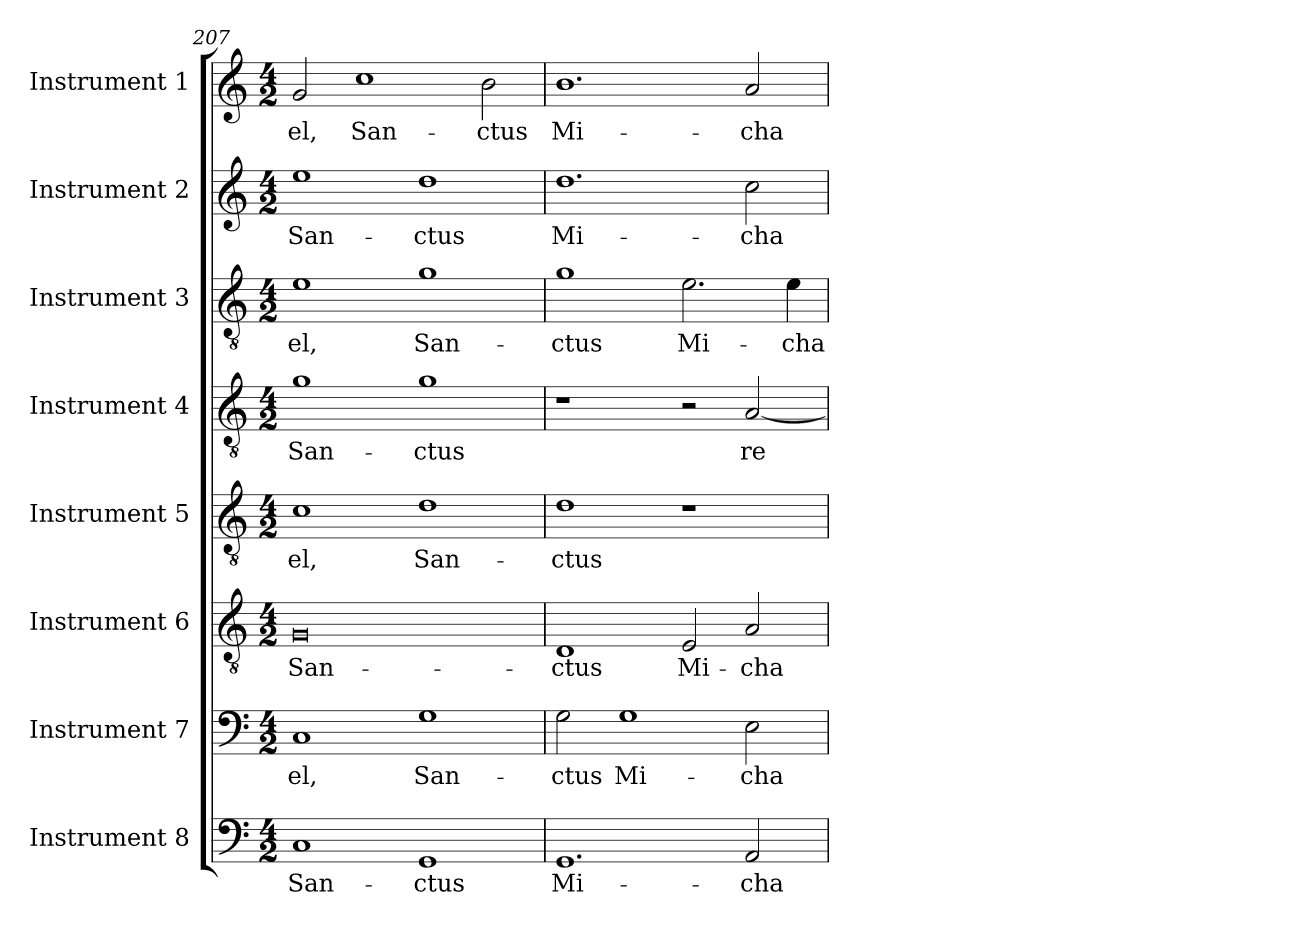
**kern	**text	**kern	**text	**kern	**text	**kern	**text	**kern	**text	**kern	**text	**kern	**text	**kern	**text
*part8	*part8	*part7	*part7	*part6	*part6	*part5	*part5	*part4	*part4	*part3	*part3	*part2	*part2	*part1	*part1
*staff8	*staff8	*staff7	*staff7	*staff6	*staff6	*staff5	*staff5	*staff4	*staff4	*staff3	*staff3	*staff2	*staff2	*staff1	*staff1
*I"Instrument 8	*	*I"Instrument 7	*	*I"Instrument 6	*	*I"Instrument 5	*	*I"Instrument 4	*	*I"Instrument 3	*	*I"Instrument 2	*	*I"Instrument 1	*
*clefF4	*	*clefF4	*	*clefGv2	*	*clefGv2	*	*clefGv2	*	*clefGv2	*	*clefG2	*	*clefG2	*
*k[]	*	*k[]	*	*k[]	*	*k[]	*	*k[]	*	*k[]	*	*k[]	*	*k[]	*
*C:	*	*C:	*	*C:	*	*C:	*	*C:	*	*C:	*	*C:	*	*C:	*
*M4/2	*	*M4/2	*	*M4/2	*	*M4/2	*	*M4/2	*	*M4/2	*	*M4/2	*	*M4/2	*
=207	=207	=207	=207	=207	=207	=207	=207	=207	=207	=207	=207	=207	=207	=207	=207
!	!LO:LY:b:cj	!	!LO:LY:b:cj	!	!LO:LY:b:cj	!	!LO:LY:b:cj	!	!LO:LY:b:cj	!	!LO:LY:b:cj	!	!LO:LY:b:cj	!	!LO:LY:b:cj
1C	San-	1C	-el,	0G	San-	1c	-el,	1g	San-	1e	-el,	1ee	San-	2g/	-el,
!	!	!	!	!	!	!	!	!	!	!	!	!	!	!	!LO:LY:b:cj
.	.	.	.	.	.	.	.	.	.	.	.	.	.	1cc	San-
!	!LO:LY:b:cj	!	!LO:LY:b:cj	!	!	!	!LO:LY:b:cj	!	!LO:LY:b:cj	!	!LO:LY:b:cj	!	!LO:LY:b:cj	!	!
1GG	-ctus	1G	San-	.	.	1d	San-	1g	-ctus	1g	San-	1dd	-ctus	.	.
!	!	!	!	!	!	!	!	!	!	!	!	!	!	!	!LO:LY:b:cj
.	.	.	.	.	.	.	.	.	.	.	.	.	.	2b\	-ctus
=208	=208	=208	=208	=208	=208	=208	=208	=208	=208	=208	=208	=208	=208	=208	=208
!	!LO:LY:b:cj	!	!LO:LY:b:cj	!	!LO:LY:b:cj	!	!LO:LY:b:cj	!	!	!	!LO:LY:b:cj	!	!LO:LY:b:cj	!	!LO:LY:b:cj
1.GG	Mi-	2G\	-ctus	1D	-ctus	1d	-ctus	1r	.	1g	-ctus	1.dd	Mi-	1.b	Mi-
!	!	!	!LO:LY:b:cj	!	!	!	!	!	!	!	!	!	!	!	!
.	.	1G	Mi-	.	.	.	.	.	.	.	.	.	.	.	.
!	!	!	!	!	!LO:LY:b:cj	!	!	!	!	!	!LO:LY:b:cj	!	!	!	!
.	.	.	.	2E/	Mi-	1r	.	2r	.	2.e\	Mi-	.	.	.	.
!	!LO:LY:b:cj	!	!LO:LY:b:cj	!	!LO:LY:b:cj	!	!	!	!LO:LY:b:cj	!	!	!	!LO:LY:b:cj	!	!LO:LY:b:cj
2AA/	-cha-	2E\	-cha-	2A/	-cha-	.	.	[<2A/	re-	.	.	2cc\	-cha-	2a/	-cha-
!	!	!	!	!	!	!	!	!	!	!	!LO:LY:b:cj	!	!	!	!
.	.	.	.	.	.	.	.	.	.	4e\	-cha-	.	.	.	.
=	=	=	=	=	=	=	=	=	=	=	=	=	=	=	=
*-	*-	*-	*-	*-	*-	*-	*-	*-	*-	*-	*-	*-	*-	*-	*-
